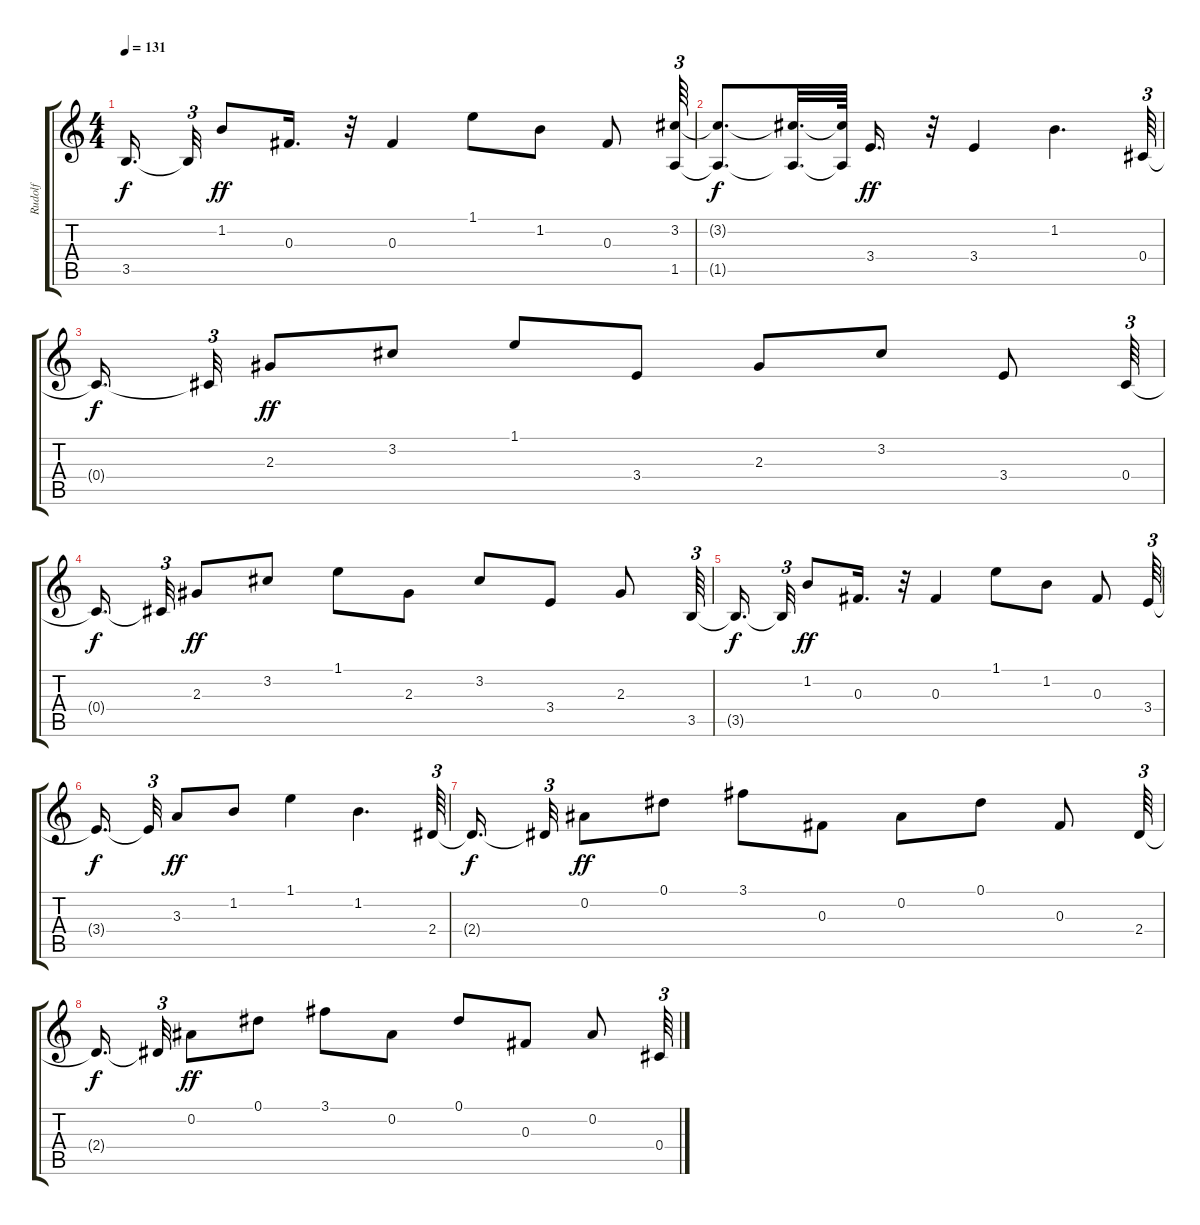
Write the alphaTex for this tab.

\track ("Rudolf" "Rudolf") {instrument acousticguitarsteel}
\staff {score tabs}
\tuning (Eb4 Bb3 Gb3 Db3 Ab2 Eb2) {hide}
\ts (4 4)
\tempo 131
\clef g2
\ks c
3.5{t}.16{d dy f} 3.5{t}.32{tu (3 2)} 1.2.8{dy ff} 0.3.16{d} r.32 0.3.4 1.1.8 1.2.8 0.3.8 (3.2 1.5).64{tu (3 2)} |
(3.2{t} 1.5{t}).8{d dy f} (3.2{t} 1.5{t}).32{d} (3.2{t} 1.5{t}).64 3.4.16{d dy ff} r.32 3.4.4 1.2.4{d} 0.4.64{tu (3 2)} |
0.4{t}.16{d dy f} 0.4{t}.32{tu (3 2)} 2.3.8{dy ff} 3.2.8 1.1.8 3.4.8 2.3.8 3.2.8 3.4.8 0.4.64{tu (3 2)} |
0.4{t}.16{d dy f} 0.4{t}.32{tu (3 2)} 2.3.8{dy ff} 3.2.8 1.1.8 2.3.8 3.2.8 3.4.8 2.3.8 3.5.64{tu (3 2)} |
3.5{t}.16{d dy f} 3.5{t}.32{tu (3 2)} 1.2.8{dy ff} 0.3.16{d} r.32 0.3.4 1.1.8 1.2.8 0.3.8 3.4.64{tu (3 2)} |
3.4{t}.16{d dy f} 3.4{t}.32{tu (3 2)} 3.3.8{dy ff} 1.2.8 1.1.4 1.2.4{d} 2.4.64{tu (3 2)} |
2.4{t}.16{d dy f} 2.4{t}.32{tu (3 2)} 0.2.8{dy ff} 0.1.8 3.1.8 0.3.8 0.2.8 0.1.8 0.3.8 2.4.64{tu (3 2)} |
2.4{t}.16{d dy f} 2.4{t}.32{tu (3 2)} 0.2.8{dy ff} 0.1.8 3.1.8 0.2.8 0.1.8 0.3.8 0.2.8 0.4.64{tu (3 2)}
